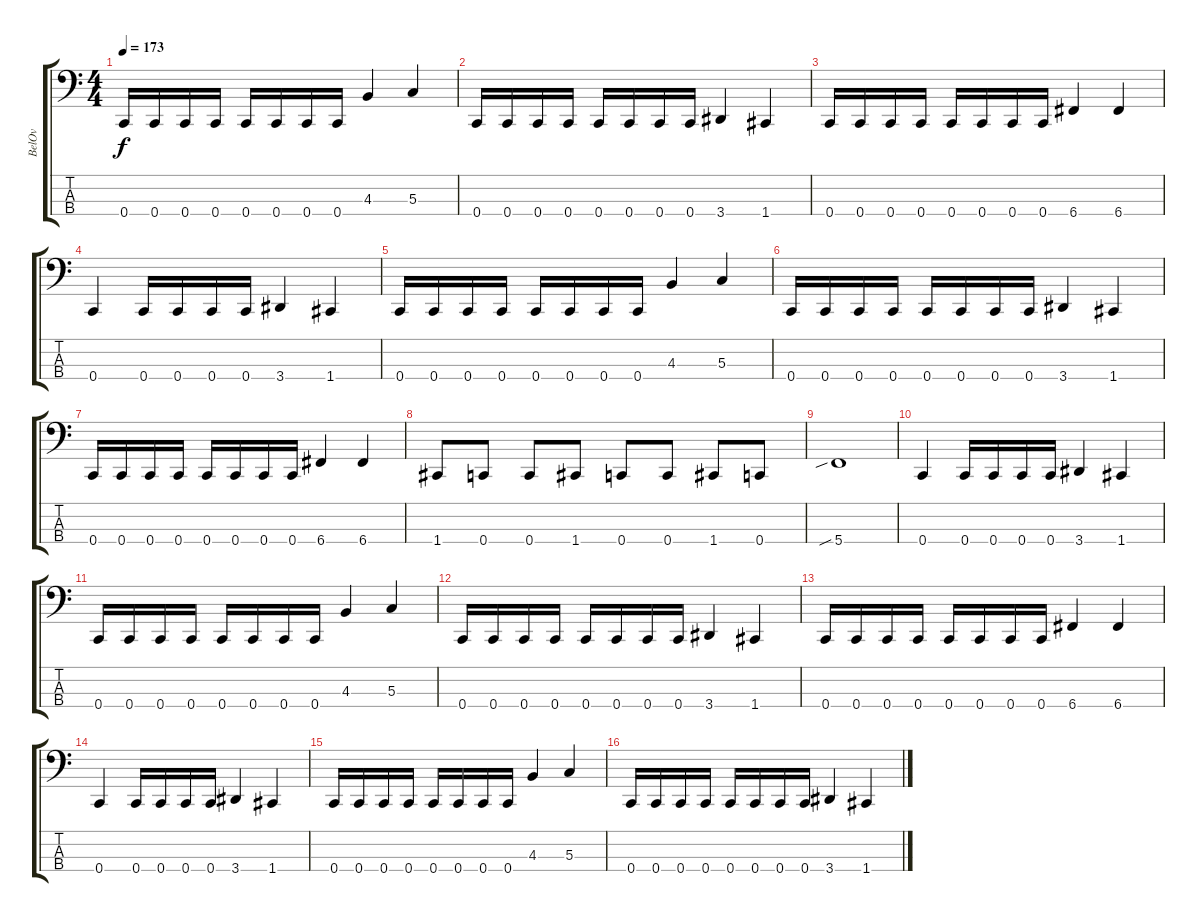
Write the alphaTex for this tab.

\track ("BelOv" "BelOv") {instrument electricbasspick}
\staff {score tabs}
\tuning (F2 C2 G1 C1) {hide}
\ts (4 4)
\tempo 173
\clef f4
\ks c
0.4.16{dy f} 0.4.16 0.4.16 0.4.16 0.4.16 0.4.16 0.4.16 0.4.16 4.3.4 5.3.4 |
0.4.16 0.4.16 0.4.16 0.4.16 0.4.16 0.4.16 0.4.16 0.4.16 3.4.4 1.4.4 |
0.4.16 0.4.16 0.4.16 0.4.16 0.4.16 0.4.16 0.4.16 0.4.16 6.4.4 6.4.4 |
0.4.4 0.4.16 0.4.16 0.4.16 0.4.16 3.4.4 1.4.4 |
0.4.16 0.4.16 0.4.16 0.4.16 0.4.16 0.4.16 0.4.16 0.4.16 4.3.4 5.3.4 |
0.4.16 0.4.16 0.4.16 0.4.16 0.4.16 0.4.16 0.4.16 0.4.16 3.4.4 1.4.4 |
0.4.16 0.4.16 0.4.16 0.4.16 0.4.16 0.4.16 0.4.16 0.4.16 6.4.4 6.4.4 |
1.4.8 0.4.8 0.4.8 1.4.8 0.4.8 0.4.8 1.4.8 0.4.8 |
5.4{sib}.1 |
0.4.4 0.4.16 0.4.16 0.4.16 0.4.16 3.4.4 1.4.4 |
0.4.16 0.4.16 0.4.16 0.4.16 0.4.16 0.4.16 0.4.16 0.4.16 4.3.4 5.3.4 |
0.4.16 0.4.16 0.4.16 0.4.16 0.4.16 0.4.16 0.4.16 0.4.16 3.4.4 1.4.4 |
0.4.16 0.4.16 0.4.16 0.4.16 0.4.16 0.4.16 0.4.16 0.4.16 6.4.4 6.4.4 |
0.4.4 0.4.16 0.4.16 0.4.16 0.4.16 3.4.4 1.4.4 |
0.4.16 0.4.16 0.4.16 0.4.16 0.4.16 0.4.16 0.4.16 0.4.16 4.3.4 5.3.4 |
0.4.16 0.4.16 0.4.16 0.4.16 0.4.16 0.4.16 0.4.16 0.4.16 3.4.4 1.4.4
